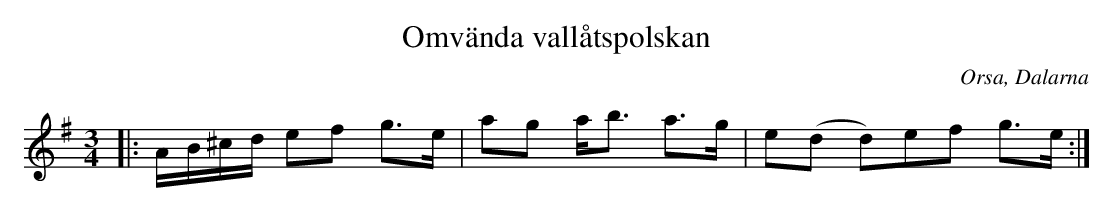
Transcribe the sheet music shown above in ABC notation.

X:1
T:Omvända vallåtspolskan
O:Orsa, Dalarna
M:3/4
L:1/8
K:G
|: A/B/^c/d/ ef g>e |ag a<b a>g |e(d d)ef g>e :|
